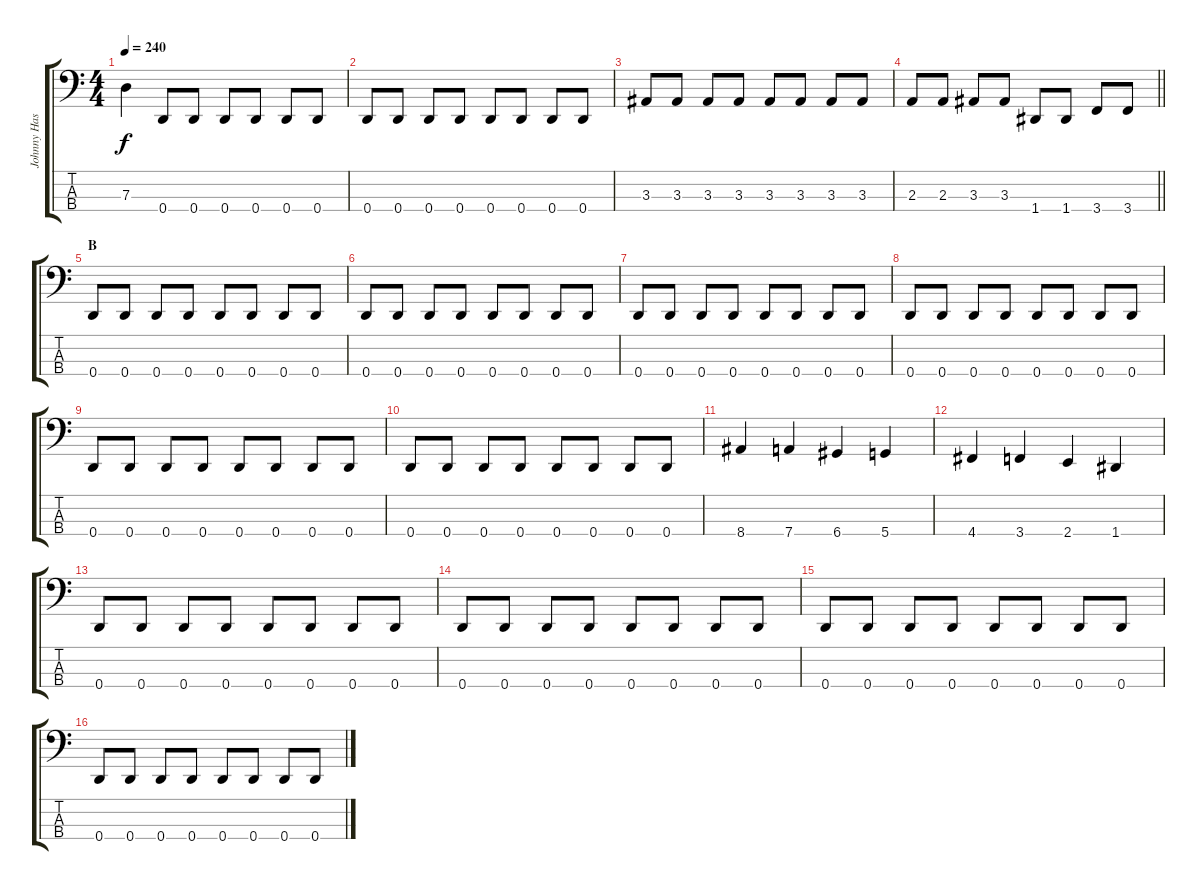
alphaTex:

\track ("Johnny Hass" "Johnny Has") {instrument electricbassfinger}
\staff {score tabs}
\tuning (F2 C2 G1 D1) {hide}
\ts (4 4)
\tempo 240
\clef f4
\ks c
7.3.4{dy f} 0.4.8 0.4.8 0.4.8 0.4.8 0.4.8 0.4.8 |
0.4.8 0.4.8 0.4.8 0.4.8 0.4.8 0.4.8 0.4.8 0.4.8 |
3.3.8 3.3.8 3.3.8 3.3.8 3.3.8 3.3.8 3.3.8 3.3.8 |
\barLineRight lightlight
2.3.8 2.3.8 3.3.8 3.3.8 1.4.8 1.4.8 3.4.8 3.4.8 |
\section ("" "B")
0.4.8 0.4.8 0.4.8 0.4.8 0.4.8 0.4.8 0.4.8 0.4.8 |
0.4.8 0.4.8 0.4.8 0.4.8 0.4.8 0.4.8 0.4.8 0.4.8 |
0.4.8 0.4.8 0.4.8 0.4.8 0.4.8 0.4.8 0.4.8 0.4.8 |
0.4.8 0.4.8 0.4.8 0.4.8 0.4.8 0.4.8 0.4.8 0.4.8 |
0.4.8 0.4.8 0.4.8 0.4.8 0.4.8 0.4.8 0.4.8 0.4.8 |
0.4.8 0.4.8 0.4.8 0.4.8 0.4.8 0.4.8 0.4.8 0.4.8 |
8.4.4 7.4.4 6.4.4 5.4.4 |
4.4.4 3.4.4 2.4.4 1.4.4 |
0.4.8 0.4.8 0.4.8 0.4.8 0.4.8 0.4.8 0.4.8 0.4.8 |
0.4.8 0.4.8 0.4.8 0.4.8 0.4.8 0.4.8 0.4.8 0.4.8 |
0.4.8 0.4.8 0.4.8 0.4.8 0.4.8 0.4.8 0.4.8 0.4.8 |
0.4.8 0.4.8 0.4.8 0.4.8 0.4.8 0.4.8 0.4.8 0.4.8
